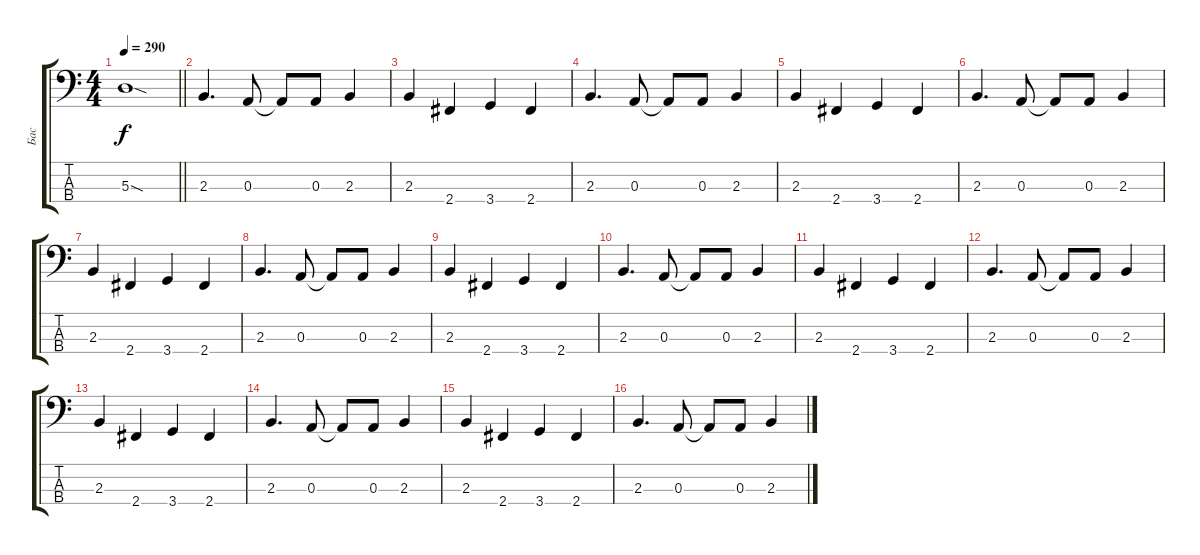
\track ("Бас" "Бас") {instrument electricbassfinger}
\staff {score tabs}
\tuning (G2 D2 A1 E1) {hide}
\ts (4 4)
\tempo 290
\clef f4
\barLineRight lightlight
\ks c
5.3{sod t}.1{dy f} |
2.3.4{d} 0.3.8 0.3{t}.8 0.3.8 2.3.4 |
2.3.4 2.4.4 3.4.4 2.4.4 |
2.3.4{d} 0.3.8 0.3{t}.8 0.3.8 2.3.4 |
2.3.4 2.4.4 3.4.4 2.4.4 |
2.3.4{d} 0.3.8 0.3{t}.8 0.3.8 2.3.4 |
2.3.4 2.4.4 3.4.4 2.4.4 |
2.3.4{d} 0.3.8 0.3{t}.8 0.3.8 2.3.4 |
2.3.4 2.4.4 3.4.4 2.4.4 |
2.3.4{d} 0.3.8 0.3{t}.8 0.3.8 2.3.4 |
2.3.4 2.4.4 3.4.4 2.4.4 |
2.3.4{d} 0.3.8 0.3{t}.8 0.3.8 2.3.4 |
2.3.4 2.4.4 3.4.4 2.4.4 |
2.3.4{d} 0.3.8 0.3{t}.8 0.3.8 2.3.4 |
2.3.4 2.4.4 3.4.4 2.4.4 |
2.3.4{d} 0.3.8 0.3{t}.8 0.3.8 2.3.4
